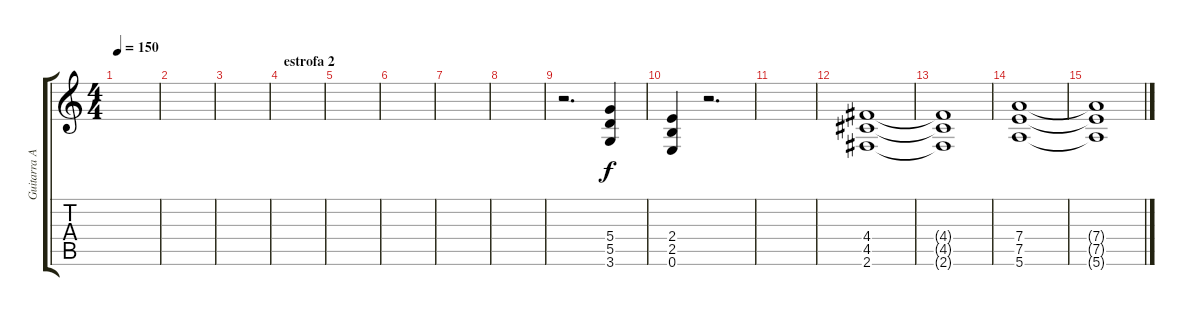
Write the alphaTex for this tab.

\track ("Guitarra Ayuda" "Guitarra A") {instrument distortionguitar}
\staff {score tabs}
\tuning (E4 B3 G3 D3 A2 E2) {hide}
\ts (4 4)
\tempo 150
\clef g2
\ks c
|
|
|
\section ("" "estrofa 2")
|
|
|
|
|
r.2{d} (5.4 5.5 3.6).4 |
(2.4 2.5 0.6).4 r.2{d} |
|
(4.4 4.5 2.6).1 |
(4.4{t} 4.5{t} 2.6{t}).1 |
(7.4 7.5 5.6).1 |
(7.4{t} 7.5{t} 5.6{t}).1
